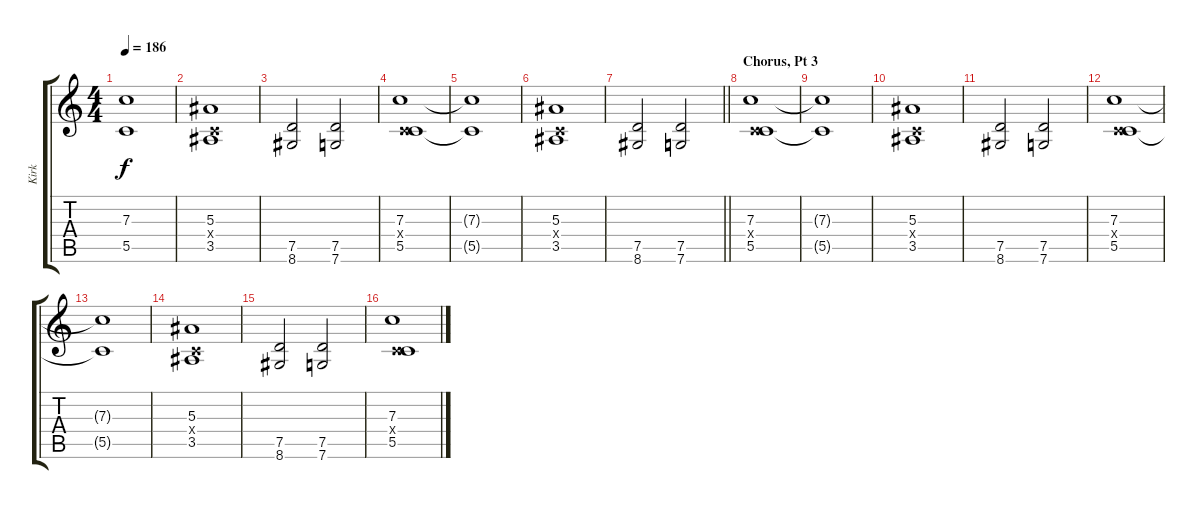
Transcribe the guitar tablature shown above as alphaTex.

\track ("Kirk" "Kirk") {instrument distortionguitar}
\staff {score tabs}
\tuning (D4 A3 F3 C3 G2 C2) {hide}
\ts (4 4)
\tempo 186
\clef g2
\ks c
(7.3{t} 5.5{t}).1{dy f} |
(5.3 0.4{x} 3.5).1 |
(7.5 8.6).2 (7.5 7.6).2 |
(7.3 0.4{x} 5.5).1 |
(7.3{t} 5.5{t}).1 |
(5.3 0.4{x} 3.5).1 |
\barLineRight lightlight
(7.5 8.6).2 (7.5 7.6).2 |
\section ("" "Chorus, Pt 3")
(7.3 0.4{x} 5.5).1 |
(7.3{t} 5.5{t}).1 |
(5.3 0.4{x} 3.5).1 |
(7.5 8.6).2 (7.5 7.6).2 |
(7.3 0.4{x} 5.5).1 |
(7.3{t} 5.5{t}).1 |
(5.3 0.4{x} 3.5).1 |
(7.5 8.6).2 (7.5 7.6).2 |
(7.3 0.4{x} 5.5).1
